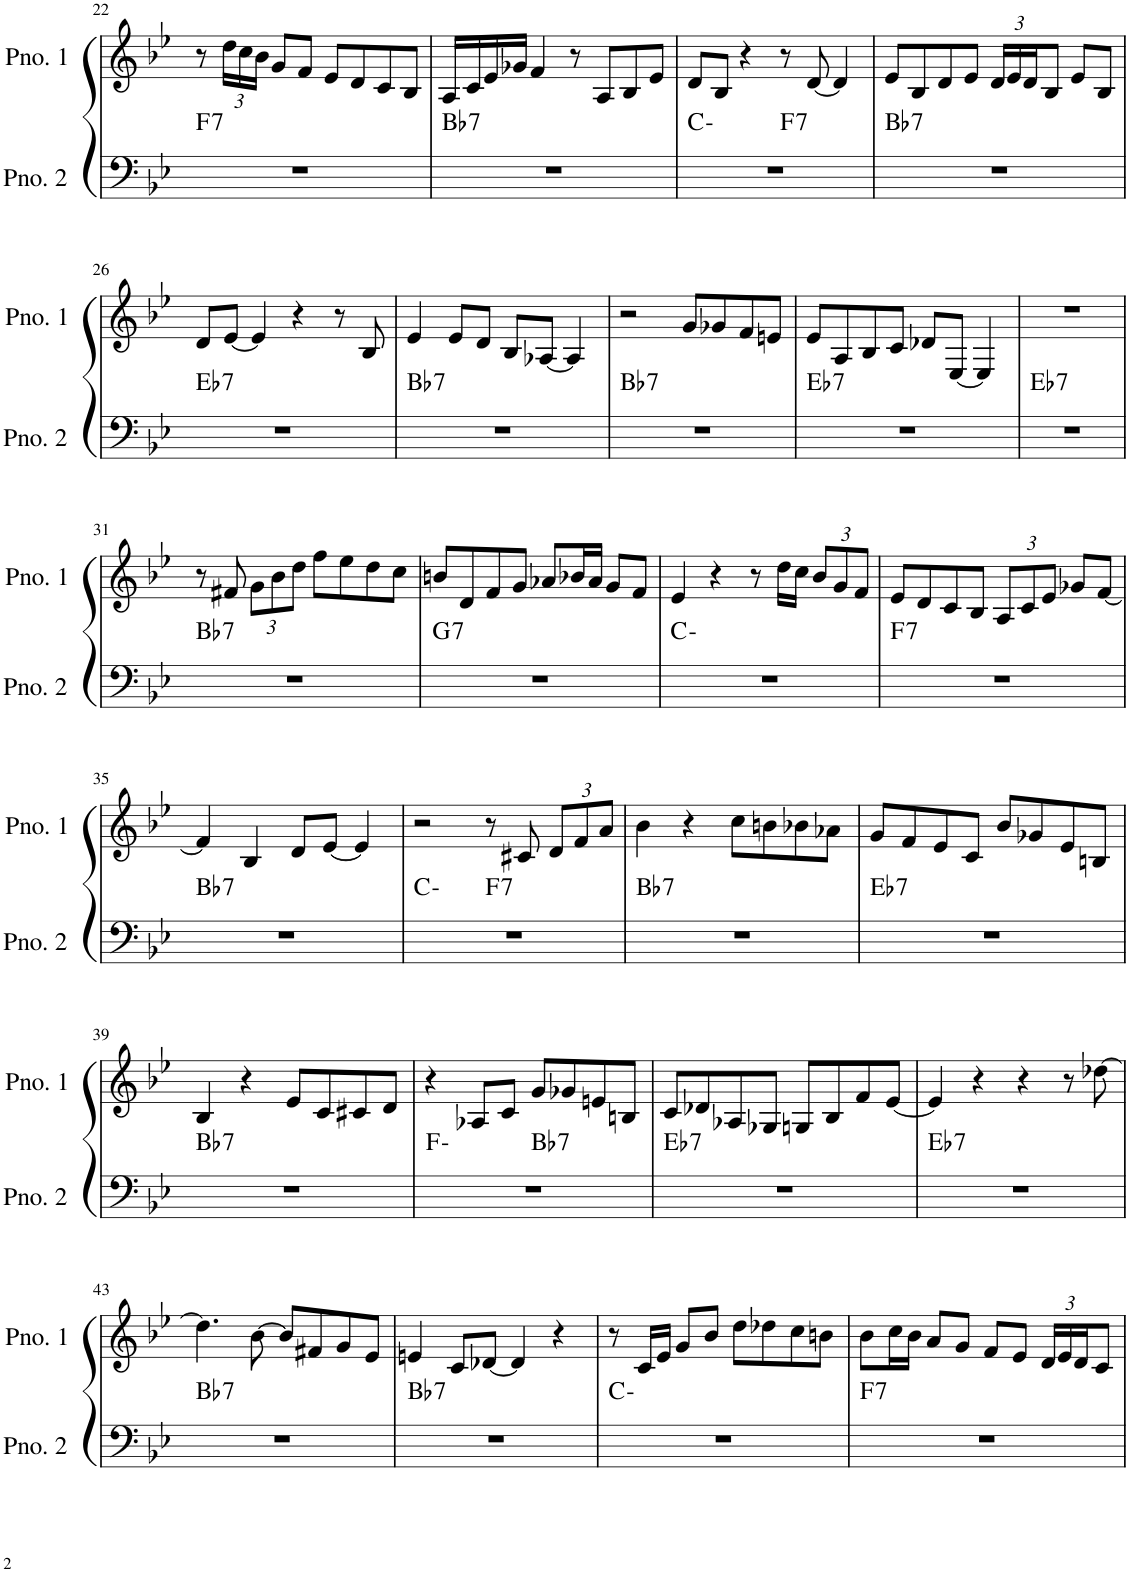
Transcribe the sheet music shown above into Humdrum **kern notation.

**kern	**harte	**kern
*part2	*part2	*part1
*staff2	*	*staff1
*I"ピアノ 2	*	*I"ピアノ 1
!!LO:PB:g=z
*clefF4	*	*clefG2
*k[b-e-]	*	*k[b-e-]
*M4/4	*	*M4/4
=22	=22	=22
!	!LO:H:kt=7	!
1r	F:7	8r
*	*	*Xbrackettup
.	.	24dd\LL
.	.	24cc\
.	.	24b-\JJ
.	.	8g/L
.	.	8f/J
.	.	8e-/L
.	.	8d/
.	.	8c/
.	.	8B-/J
=23	=23	=23
!	!LO:H:kt=7	!
1r	Bb:7	16A/LL
.	.	16c/
.	.	16e-/
.	.	16g-X/JJ
.	.	4f/
.	.	8r
.	.	8A/L
.	.	8B-/
.	.	8e-/J
=24	=24	=24
*^	*	*
1r	2ryy	C:min	8d/L
.	.	.	8B-/J
.	.	.	4r
!	!	!LO:H:kt=7	!
.	2ryy	F:7	8r
.	.	.	[8d/
.	.	.	4d/]
=25	=25	=25	=25
!	!	!LO:H:kt=7	!
*v	*v	*	*
1r	Bb:7	8e-/L
.	.	8B-/
.	.	8d/
.	.	8e-/J
.	.	24d/LL
.	.	24e-/
.	.	24d/J
.	.	8B-/J
.	.	8e-/L
.	.	8B-/J
!!LO:LB:g=z
=26	=26	=26
!	!LO:H:kt=7	!
1r	Eb:7	8d/L
.	.	[8e-/J
.	.	4e-/]
.	.	4r
.	.	8r
.	.	8B-/
=27	=27	=27
!	!LO:H:kt=7	!
1r	Bb:7	4e-/
.	.	8e-/L
.	.	8d/J
.	.	8B-/L
.	.	[8A-X/J
.	.	4A-/]
=28	=28	=28
!	!LO:H:kt=7	!
1r	Bb:7	2r
.	.	8g/L
.	.	8g-X/
.	.	8f/
.	.	8en/J
=29	=29	=29
!	!LO:H:kt=7	!
1r	Eb:7	8e-/L
.	.	8A/
.	.	8B-/
.	.	8c/J
.	.	8d-X/L
.	.	[8E-/J
.	.	4E-/]
=30	=30	=30
!	!LO:H:kt=7	!
1r	Eb:7	1r
!!LO:LB:g=z
=31	=31	=31
!	!LO:H:kt=7	!
1r	Bb:7	8r
.	.	8f#X/
.	.	12g\L
.	.	12b-\
.	.	12dd\J
.	.	8ff\L
.	.	8ee-\
.	.	8dd\
.	.	8cc\J
=32	=32	=32
!	!LO:H:kt=7	!
1r	G:7	8bn/L
.	.	8d/
.	.	8f/
.	.	8g/J
.	.	8a-X/L
.	.	16b-X/L
.	.	16a-/JJ
.	.	8g/L
.	.	8f/J
=33	=33	=33
1r	C:min	4e-/
.	.	4r
.	.	8r
.	.	16dd\LL
.	.	16cc\JJ
.	.	12b-/L
.	.	12g/
.	.	12f/J
=34	=34	=34
!	!LO:H:kt=7	!
1r	F:7	8e-/L
.	.	8d/
.	.	8c/
.	.	8B-/J
.	.	12A/L
.	.	12c/
.	.	12e-/J
.	.	8g-X/L
.	.	[8f/J
!!LO:LB:g=z
=35	=35	=35
!	!LO:H:kt=7	!
1r	Bb:7	4f/]
.	.	4B-/
.	.	8d/L
.	.	[8e-/J
.	.	4e-/]
=36	=36	=36
*^	*	*
1r	2ryy	C:min	2r
!	!	!LO:H:kt=7	!
.	2ryy	F:7	8r
.	.	.	8c#X/
.	.	.	12d/L
.	.	.	12f/
.	.	.	12a/J
=37	=37	=37	=37
!	!	!LO:H:kt=7	!
*v	*v	*	*
1r	Bb:7	4b-\
.	.	4r
.	.	8cc\L
.	.	8bn\
.	.	8b-X\
.	.	8a-X\J
=38	=38	=38
!	!LO:H:kt=7	!
1r	Eb:7	8g/L
.	.	8f/
.	.	8e-/
.	.	8c/J
.	.	8b-/L
.	.	8g-X/
.	.	8e-/
.	.	8Bn/J
!!LO:LB:g=z
=39	=39	=39
!	!LO:H:kt=7	!
1r	Bb:7	4B-/
.	.	4r
.	.	8e-/L
.	.	8c/
.	.	8c#X/
.	.	8d/J
=40	=40	=40
*^	*	*
1r	2ryy	F:min	4r
.	.	.	8A-X/L
.	.	.	8c/J
!	!	!LO:H:kt=7	!
.	2ryy	Bb:7	8g/L
.	.	.	8g-X/
.	.	.	8en/
.	.	.	8Bn/J
=41	=41	=41	=41
!	!	!LO:H:kt=7	!
*v	*v	*	*
1r	Eb:7	8c/L
.	.	8d-X/
.	.	8A-X/
.	.	8G-X/J
.	.	8Gn/L
.	.	8B-/
.	.	8f/
.	.	[8e-/J
=42	=42	=42
!	!LO:H:kt=7	!
1r	Eb:7	4e-/]
.	.	4r
.	.	4r
.	.	8r
.	.	[8dd-X\
!!LO:LB:g=z
=43	=43	=43
!	!LO:H:kt=7	!
1r	Bb:7	4.dd-\]
.	.	[8b-\
.	.	8b-/L]
.	.	8f#X/
.	.	8g/
.	.	8e-/J
=44	=44	=44
!	!LO:H:kt=7	!
1r	Bb:7	4en/
.	.	8c/L
.	.	[8d-X/J
.	.	4d-/]
.	.	4r
=45	=45	=45
1r	C:min	8r
.	.	16c/LL
.	.	16e-/JJ
.	.	8g/L
.	.	8b-/J
.	.	8dd\L
.	.	8dd-X\
.	.	8cc\
.	.	8bn\J
=46	=46	=46
!	!LO:H:kt=7	!
1r	F:7	8b-\L
.	.	16cc\L
.	.	16b-\JJ
.	.	8a/L
.	.	8g/J
.	.	8f/L
.	.	8e-/J
.	.	24d/LL
.	.	24e-/
.	.	24d/J
.	.	8c/J
=	=	=
*-	*-	*-
